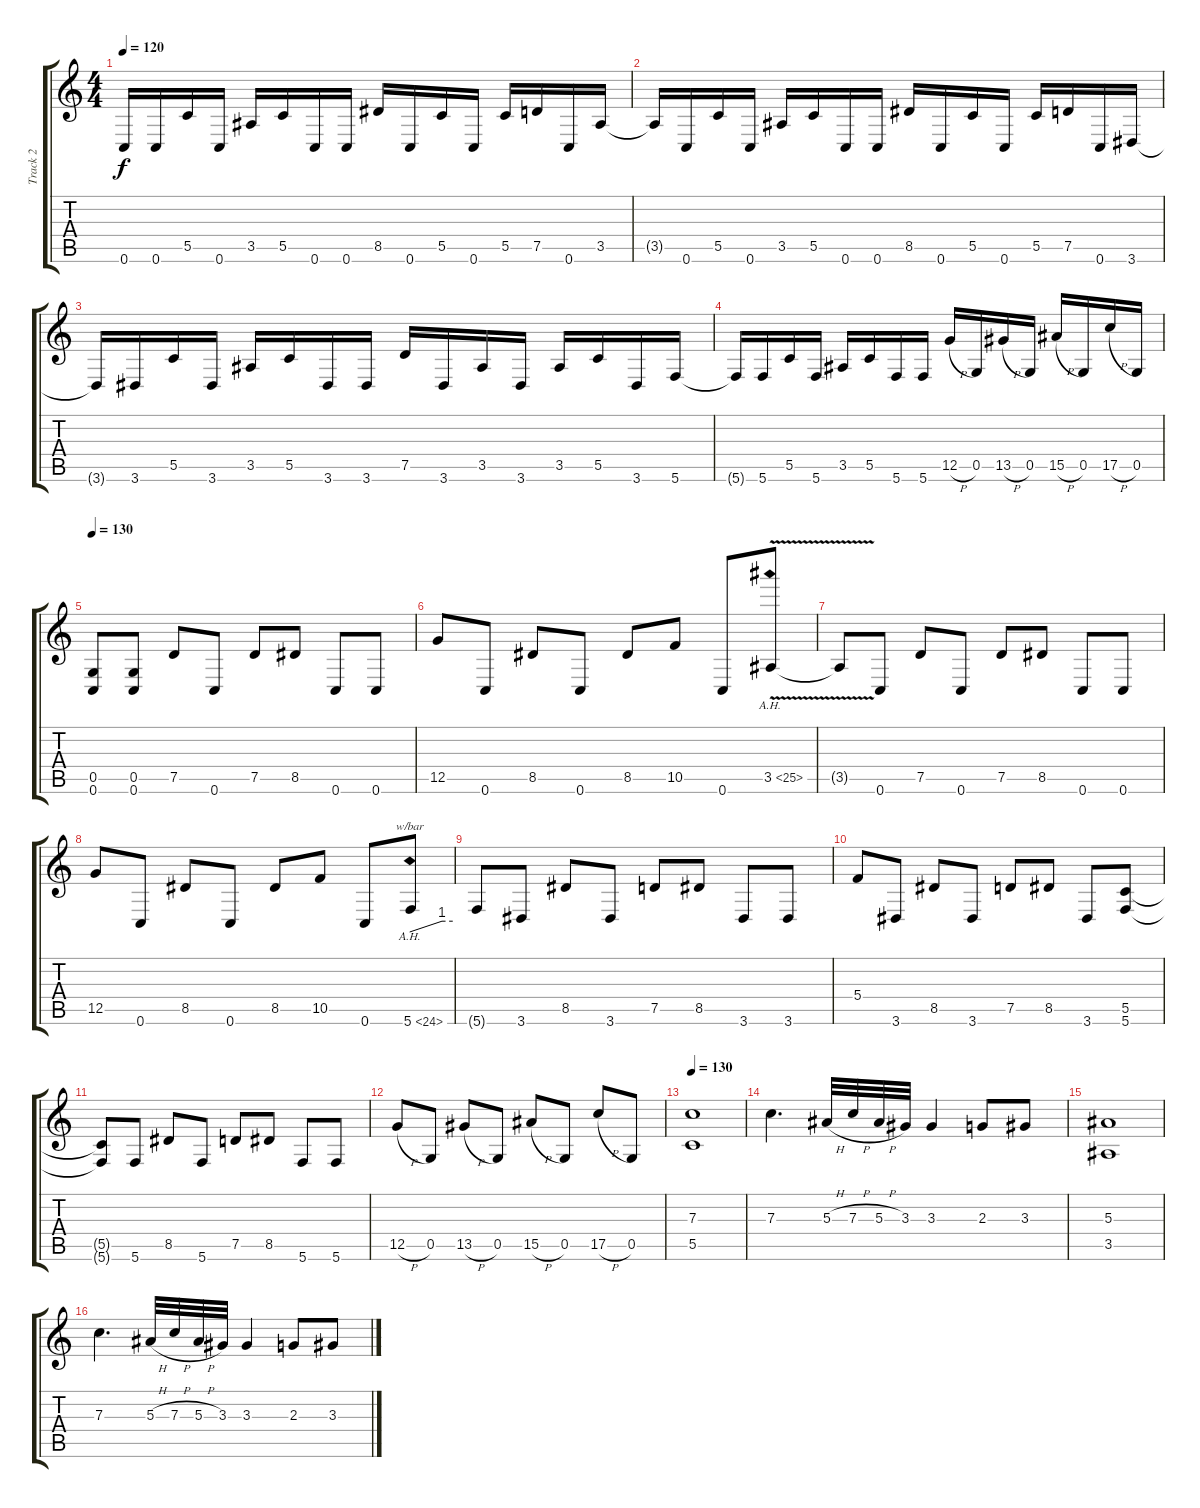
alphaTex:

\track ("Track 2" "Track 2") {instrument distortionguitar}
\staff {score tabs}
\tuning (D4 A3 F3 C3 G2 C2) {hide}
\ts (4 4)
\tempo 120
\clef g2
\ks c
0.6.16{dy f} 0.6.16 5.5.16 0.6.16 3.5.16 5.5.16 0.6.16 0.6.16 8.5.16 0.6.16 5.5.16 0.6.16 5.5.16 7.5.16 0.6.16 3.5.16 |
3.5{t}.16 0.6.16 5.5.16 0.6.16 3.5.16 5.5.16 0.6.16 0.6.16 8.5.16 0.6.16 5.5.16 0.6.16 5.5.16 7.5.16 0.6.16 3.6.16 |
3.6{t}.16 3.6.16 5.5.16 3.6.16 3.5.16 5.5.16 3.6.16 3.6.16 7.5.16 3.6.16 3.5.16 3.6.16 3.5.16 5.5.16 3.6.16 5.6.16 |
5.6{t}.16 5.6.16 5.5.16 5.6.16 3.5.16 5.5.16 5.6.16 5.6.16 12.5{h}.16 0.5.16 13.5{h}.16 0.5.16 15.5{h}.16 0.5.16 17.5{h}.16 0.5.16 |
\tempo 130
(0.5 0.6).8 (0.5 0.6).8 7.5.8 0.6.8 7.5.8 8.5.8 0.6.8 0.6.8 |
12.5.8 0.6.8 8.5.8 0.6.8 8.5.8 10.5.8 0.6.8 3.5{ah 22 v}.8 |
3.5{t}.8 0.6.8 7.5.8 0.6.8 7.5.8 8.5.8 0.6.8 0.6.8 |
12.5.8 0.6.8 8.5.8 0.6.8 8.5.8 10.5.8 0.6.8 5.6{ah 19}.8{tbe (custom default 0 0 45 4 60 4)} |
5.6{t}.8 3.6.8 8.5.8 3.6.8 7.5.8 8.5.8 3.6.8 3.6.8 |
5.4.8 3.6.8 8.5.8 3.6.8 7.5.8 8.5.8 3.6.8 (5.5 5.6).8 |
(5.5{t} 5.6{t}).8 5.6.8 8.5.8 5.6.8 7.5.8 8.5.8 5.6.8 5.6.8 |
12.5{h}.8 0.5.8 13.5{h}.8 0.5.8 15.5{h}.8 0.5.8 17.5{h}.8 0.5.8 |
\tempo 130
(7.3 5.5).1 |
7.3.4{d} 5.3{h}.32 7.3{h}.32 5.3{h}.32 3.3.32 3.3.4 2.3.8 3.3.8 |
(5.3 3.5).1 |
7.3.4{d} 5.3{h}.32 7.3{h}.32 5.3{h}.32 3.3.32 3.3.4 2.3.8 3.3.8
